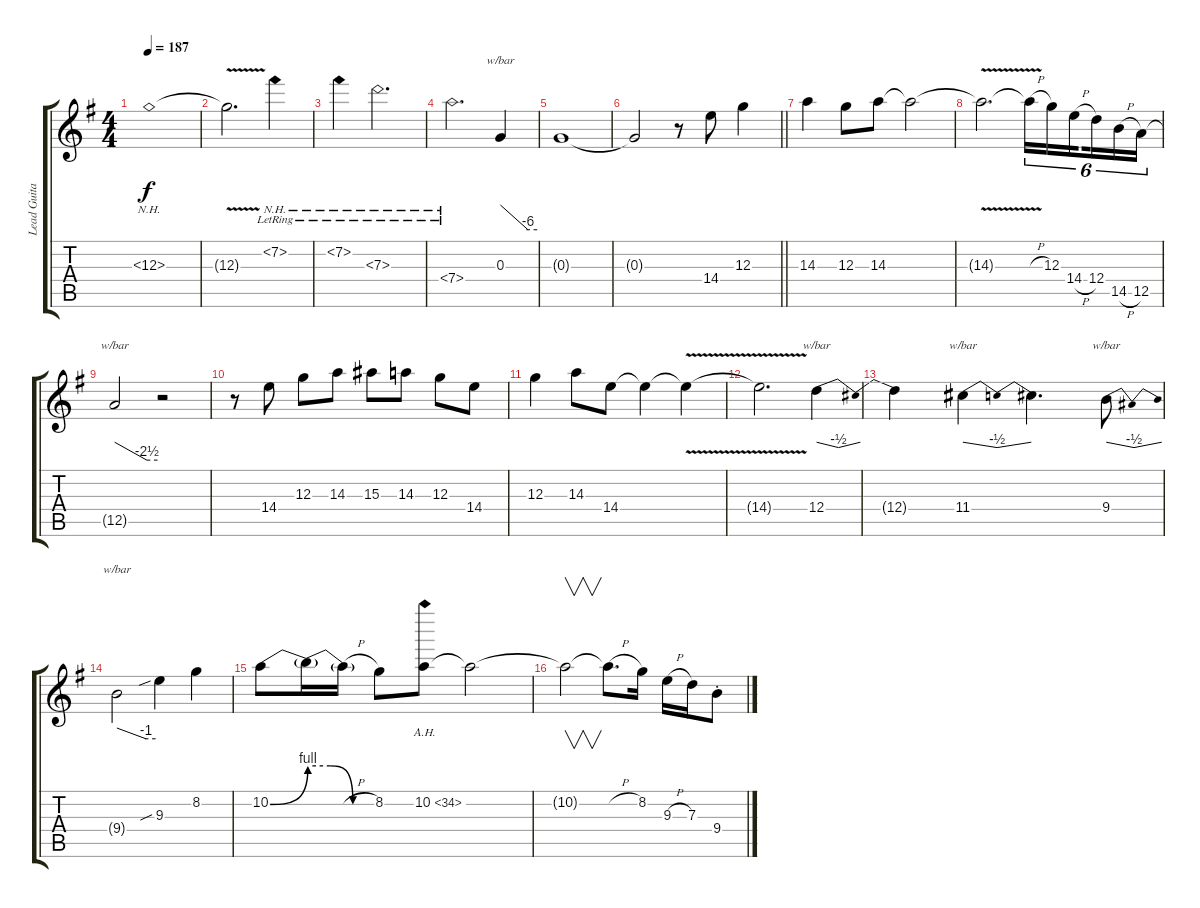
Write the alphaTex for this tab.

\track ("Lead Guitar" "Lead Guita") {instrument distortionguitar}
\staff {score tabs}
\tuning (E4 B3 G3 D3 A2 E2) {hide}
\ts (4 4)
\tempo 187
\clef g2
\ks g
12.3{nh t}.1{dy f} |
12.3{v t}.2{d} 7.2{nh lr}.4 |
7.2{nh lr}.4 7.3{nh lr}.2{d} |
7.4{nh lr}.2{d} 0.3.4{tbe (custom default 0 0 45 -24 60 -24)} |
0.3{t}.1 |
\barLineRight lightlight
0.3{t}.2 r.8 14.4.8 12.3.4 |
14.3.4 12.3.8 14.3.8 14.3{t}.2 |
14.3{v t}.2{d} 14.3{h t}.16{tu (6 4)} 12.3.16{tu (6 4)} 14.4{h}.16{tu (6 4) beam splitsecondary} 12.4.16{tu (6 4)} 14.5{h}.16{tu (6 4)} 12.5.16{tu (6 4)} |
12.5{t}.2{tbe (custom default 0 0 45 -10 60 -10)} r.2 |
r.8 14.4.8 12.3.8 14.3.8 15.3.8 14.3.8 12.3.8 14.4.8 |
12.3.4 14.3.8 14.4.8 14.4{t}.4 14.4{v t}.4 |
14.4{v t}.2{d} 12.4.4{tbe (dip default 0 0 30 -2 60 0)} |
12.4{t}.4 11.4.4{tbe (dip default 0 0 30 -2 60 0)} 11.4{t}.4{d} 9.4.8{tbe (dip default 0 0 30 -2 60 0)} |
9.4{t}.2{tbe (custom default 0 0 45 -4 60 -4)} 9.3{sib}.4 8.2.4 |
10.2{be (bend 0 0 60 4)}.8 10.2{be (custom 0 4 20 4 40 0 60 0) t}.16 10.2{h t}.16 8.2.8 10.2{ah 24}.8 10.2{t}.2 |
10.2{t}.2{v} 10.2{h t}.8{d} 8.2.16 9.3{h}.16 7.3.16 9.4{st}.8
